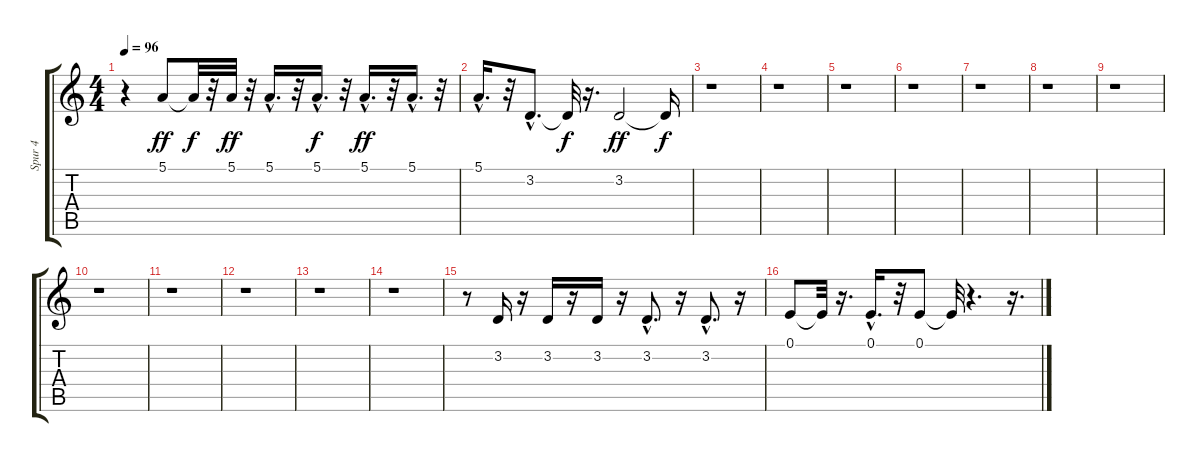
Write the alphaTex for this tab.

\track ("Spur 4" "Spur 4") {instrument lead8bassandlead}
\staff {score tabs}
\tuning (E4 B3 G3 D3 A2 E2) {hide}
\ts (4 4)
\tempo 96
\clef g2
\ks c
r.4{dy f} 5.1.8{dy ff} 5.1{t}.32{dy f} r.32 5.1.32{dy ff} r.32 5.1{hac}.16{d} r.32 5.1{hac}.16{d dy f} r.32 5.1{hac}.16{d dy ff} r.32 5.1{hac}.16{d} r.32 |
5.1{hac}.16{d} r.32 3.2{hac}.8{d} 3.2{t}.32{dy f} r.16{d} 3.2.2{dy ff} 3.2{t}.16{dy f} |
r.1 |
r.1 |
r.1 |
r.1 |
r.1 |
r.1 |
r.1 |
r.1 |
r.1 |
r.1 |
r.1 |
r.1 |
r.8 3.2.16 r.16 3.2.16 r.16 3.2.16 r.16 3.2{hac}.8{d} r.16 3.2{hac}.8{d} r.16 |
0.1.8 0.1{t}.32 r.16{d} 0.1{hac}.16{d} r.32 0.1.8 0.1{t}.32 r.4{d} r.16{d}
